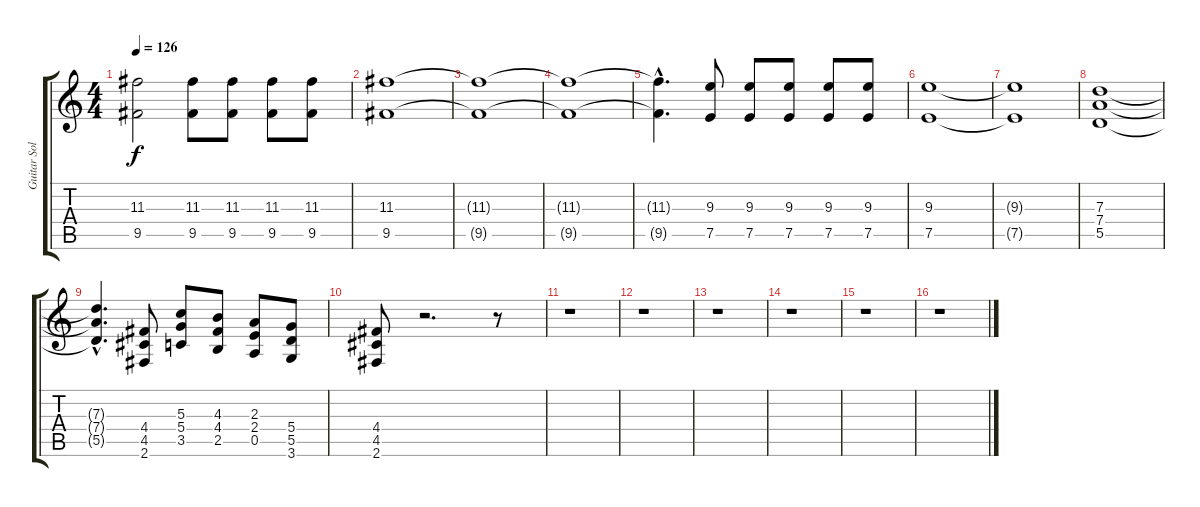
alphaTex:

\track ("Guitar Solo And Fills" "Guitar Sol") {instrument overdrivenguitar}
\staff {score tabs}
\tuning (E4 B3 G3 D3 A2 E2) {hide}
\ts (4 4)
\tempo 126
\clef g2
\ks c
(11.3{t} 9.5{t}).2{dy f} (11.3 9.5).8 (11.3 9.5).8 (11.3 9.5).8 (11.3 9.5).8 |
(11.3 9.5).1 |
(11.3{t} 9.5{t}).1 |
(11.3{t} 9.5{t}).1 |
(11.3{hac t} 9.5{hac t}).4{d} (9.3 7.5).8 (9.3 7.5).8 (9.3 7.5).8 (9.3 7.5).8 (9.3 7.5).8 |
(9.3 7.5).1 |
(9.3{t} 7.5{t}).1 |
(7.3 7.4 5.5).1 |
(7.3{hac t} 7.4{hac t} 5.5{hac t}).4{d} (4.4 4.5 2.6).8 (5.3 5.4 3.5).8 (4.3 4.4 2.5).8 (2.3 2.4 0.5).8 (5.4 5.5 3.6).8 |
(4.4 4.5 2.6).8 r.2{d} r.8 |
r.1 |
r.1 |
r.1 |
r.1 |
r.1 |
r.1
